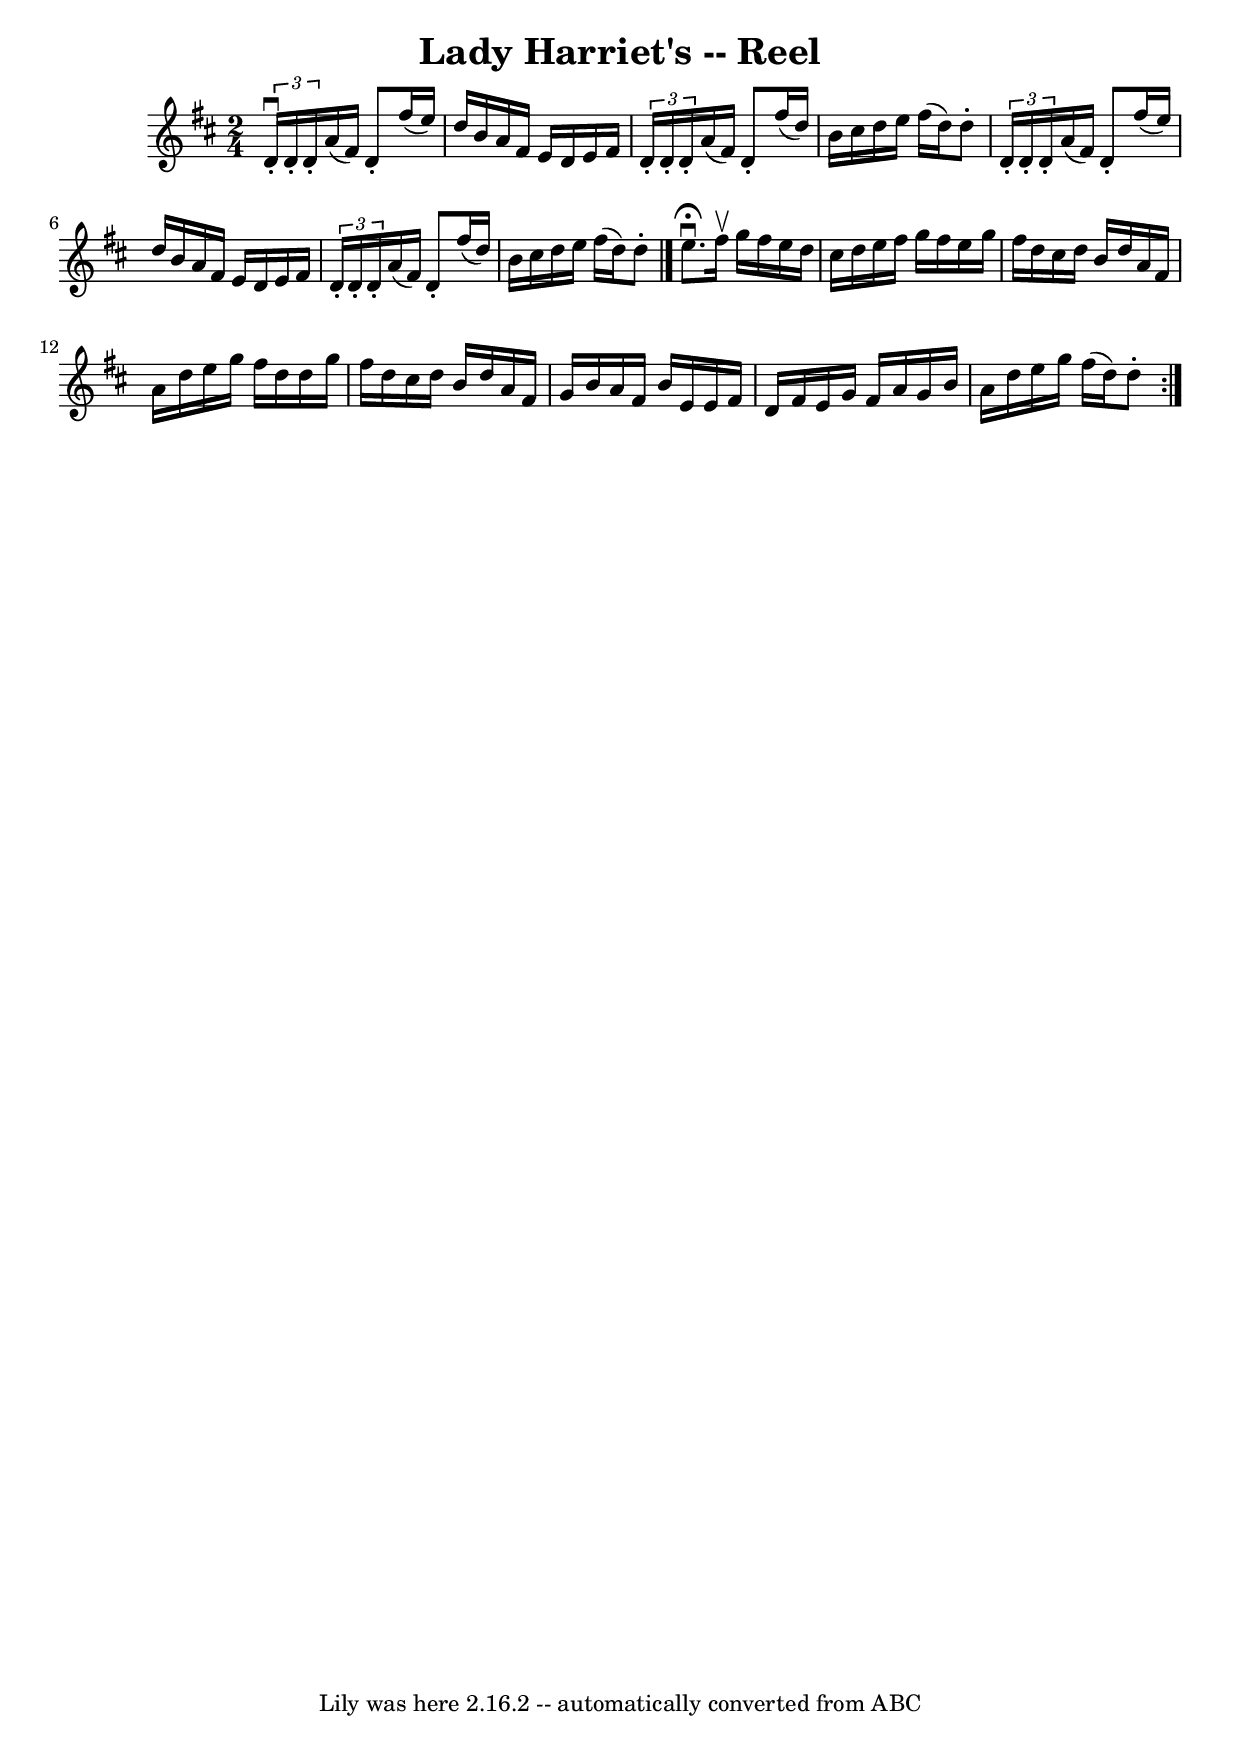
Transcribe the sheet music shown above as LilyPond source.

\version "2.16.2"
\include "Mammoth.ily"
\header {
  %% book = "Ryan's Mammoth Collection"
  crossRefNumber = "1"
  footnotes = "\\\\248"
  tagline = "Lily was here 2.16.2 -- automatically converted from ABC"
  title = "Lady Harriet's -- Reel"

}
voicedefault =  {


  \time 2/4 
  \key d \major
  \times 2/3 { d'16^\downbow-. d'16 -. d'16 -. 
	     } 
  a'16 (fis'16) d'8 -. fis''16 (e''16)   |
  d''16    
  b'16 a'16 fis'16 e'16 d'16 e'16 fis'16    |
  
  \times 2/3 { d'16 -. d'16 -. d'16 -. 
	     } a'16 (fis'16) d'8 -.   
  fis''16 (d''16)   |
  b'16 cis''16 d''16 e''16    
  fis''16 (d''16) d''8 -.   |
  \times 2/3 { d'16 -. d'16 -. 
	       d'16 -. 
	     } a'16 (fis'16) d'8 -. fis''16 (e''16)   |
  
  d''16 b'16 a'16 fis'16 e'16 d'16 e'16 fis'16    |
  
  \times 2/3 { d'16 -. d'16 -. d'16 -. 
	     } a'16 (fis'16) d'8 -.   
  fis''16 (d''16)   |
  b'16 cis''16 d''16 e''16    
  fis''16 (d''16) d''8 -.   \bar "|."     
  \repeat volta 2 {
    e''8. ^\fermata^\downbow fis''16^\upbow g''16 fis''16 e''16 d''16    
    |
    cis''16 d''16 e''16 fis''16 g''16 fis''16 e''16    
    g''16    |
    fis''16 d''16 cis''16 d''16 b'16 d''16    
    a'16 fis'16    |
    a'16 d''16 e''16 g''16 fis''16    
    d''16 d''16 g''16    |
    fis''16 d''16 cis''16 d''16    
    b'16 d''16 a'16 fis'16    |
    g'16 b'16 a'16 fis'16    
    b'16 e'16 e'16 fis'16    |
    d'16 fis'16 e'16 g'16    
    fis'16 a'16 g'16 b'16    |
    a'16 d''16 e''16 g''16    
    fis''16 (d''16) d''8 -.     
  }   

}

\score{
  <<

    \context Staff="default"
    {
      \voicedefault 
      
    }

  >>
  \layout {
    
  }
  \midi {
  }

}
